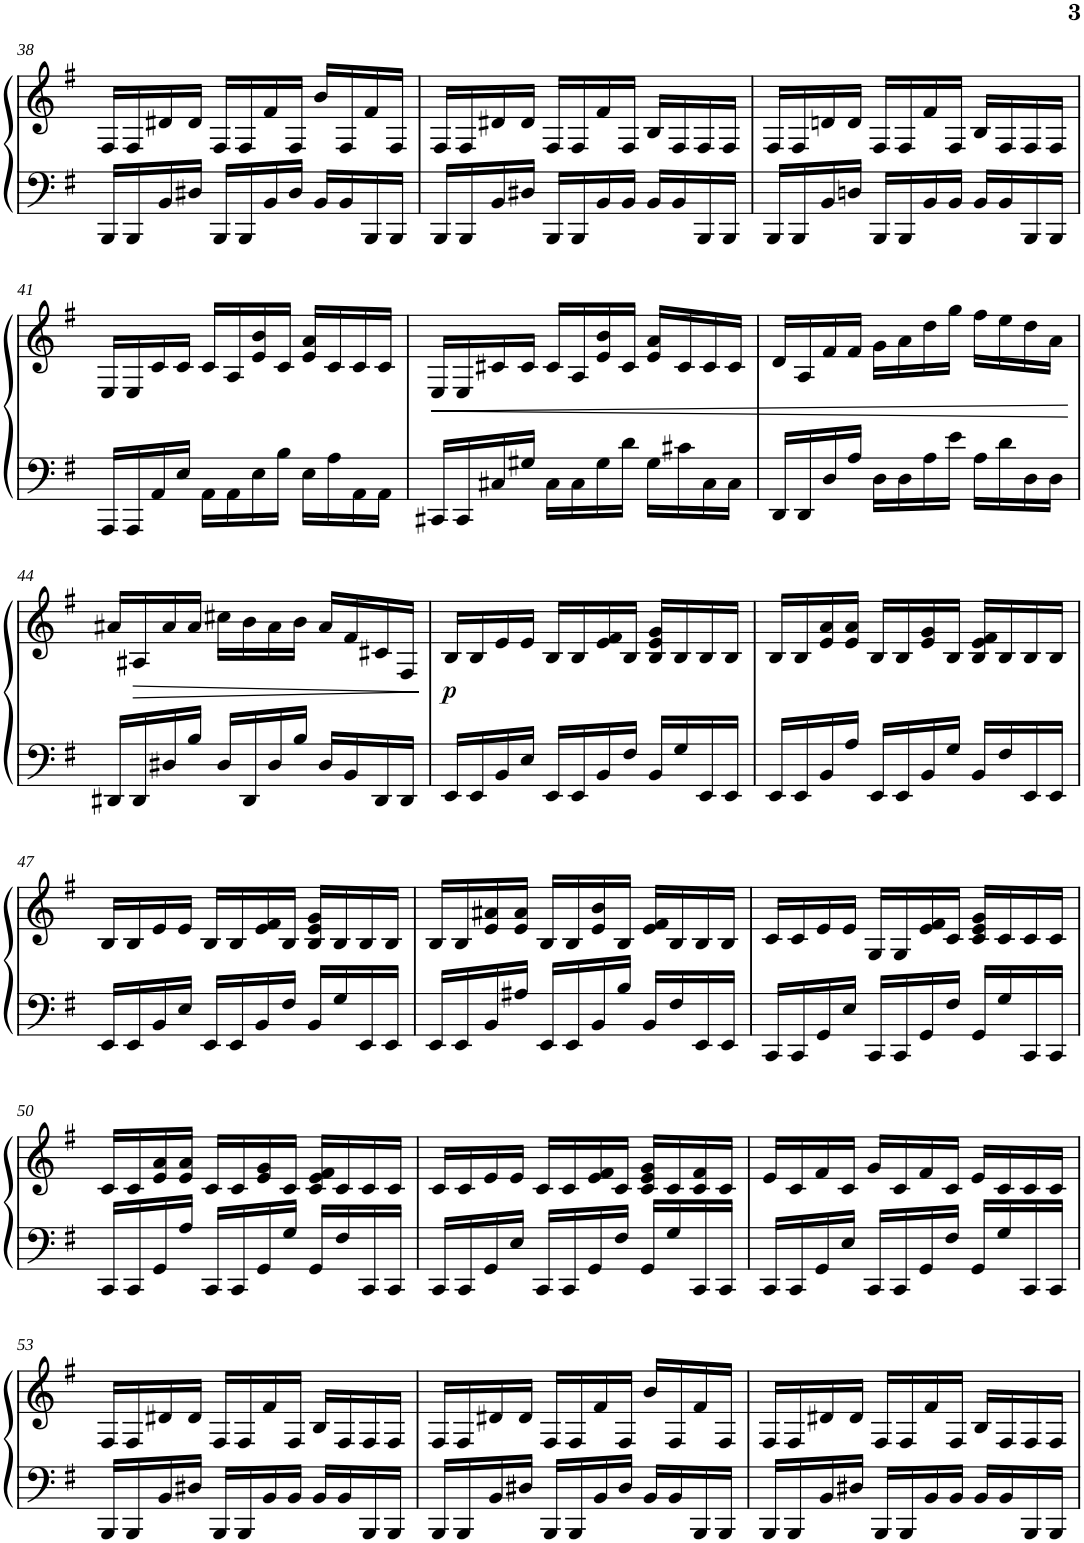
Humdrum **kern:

**kern	**kern	**dynam
*part1	*part1	*part1
*staff2	*staff1	*staff1/2
*I"Piano	*	*
*I'Pno.	*	*
!!LO:PB:g=z
*clefF4	*clefG2	*
*k[f#]	*k[f#]	*
*M3/4	*M3/4	*
=38	=38	=38
16BBB/LL	16F#/LL	.
16BBB/	16F#/	.
16BB/	16d#X/	.
16D#X/JJ	16d#/JJ	.
16BBB/LL	16F#/LL	.
16BBB/	16F#/	.
16BB/	16f#/	.
16D#/JJ	16F#/JJ	.
16BB/LL	16b/LL	.
16BB/	16F#/	.
16BBB/	16f#/	.
16BBB/JJ	16F#/JJ	.
=39	=39	=39
16BBB/LL	16F#/LL	.
16BBB/	16F#/	.
16BB/	16d#X/	.
16D#X/JJ	16d#/JJ	.
16BBB/LL	16F#/LL	.
16BBB/	16F#/	.
16BB/	16f#/	.
16BB/JJ	16F#/JJ	.
16BB/LL	16B/LL	.
16BB/	16F#/	.
16BBB/	16F#/	.
16BBB/JJ	16F#/JJ	.
=40	=40	=40
16BBB/LL	16F#/LL	.
16BBB/	16F#/	.
16BB/	16dn/	.
16Dn/JJ	16d/JJ	.
16BBB/LL	16F#/LL	.
16BBB/	16F#/	.
16BB/	16f#/	.
16BB/JJ	16F#/JJ	.
16BB/LL	16B/LL	.
16BB/	16F#/	.
16BBB/	16F#/	.
16BBB/JJ	16F#/JJ	.
!!LO:LB:g=z
=41	=41	=41
16AAA/LL	16E/LL	.
16AAA/	16E/	.
16AA/	16c/	.
16E/JJ	16c/JJ	.
16AA\LL	16c/LL	.
16AA\	16A/	.
16E\	16e/ 16b/	.
16B\JJ	16c/JJ	.
16E\LL	16e/ 16a/LL	.
16A\	16c/	.
16AA\	16c/	.
16AA\JJ	16c/JJ	.
=42	=42	=42
!	!	!LO:HP:b
16CC#X/LL	16E/LL	<
16CC#/	16E/	.
16C#X/	16c#X/	.
16G#X/JJ	16c#/JJ	.
16C#\LL	16c#/LL	.
16C#\	16A/	.
16G#\	16e/ 16b/	.
16d\JJ	16c#/JJ	.
16G#\LL	16e/ 16a/LL	.
16c#X\	16c#/	.
16C#\	16c#/	.
16C#\JJ	16c#/JJ	.
=43	=43	=43
16DD/LL	16d/LL	.
16DD/	16A/	.
16D/	16f#/	.
16A/JJ	16f#/JJ	.
16D\LL	16g\LL	.
16D\	16a\	.
16A\	16dd\	.
16e\JJ	16gg\JJ	.
16A\LL	16ff#\LL	.
16d\	16ee\	.
16D\	16dd\	.
16D\JJ	16a\JJ	.
.	.	[
!!LO:LB:g=z
=44	=44	=44
16DD#X/LL	16a#X/LL	.
!	!	!LO:HP:b
16DD#/	16A#X/	>
16D#X/	16a#/	.
16B/JJ	16a#/JJ	.
16D#/LL	16cc#X\LL	.
16DD#/	16b\	.
16D#/	16a#\	.
16B/JJ	16b\JJ	.
16D#/LL	16a#/LL	.
16BB/	16f#/	.
16DD#/	16c#X/	.
16DD#/JJ	16F#/JJ	.
.	.	]
=45	=45	=45
!	!	!LO:DY:b
16EE/LL	16B/LL	p
16EE/	16B/	.
16BB/	16e/	.
16E/JJ	16e/JJ	.
16EE/LL	16B/LL	.
16EE/	16B/	.
16BB/	16e/ 16f#/	.
16F#/JJ	16B/JJ	.
16BB/LL	16B/ 16e/ 16g/LL	.
16G/	16B/	.
16EE/	16B/	.
16EE/JJ	16B/JJ	.
=46	=46	=46
16EE/LL	16B/LL	.
16EE/	16B/	.
16BB/	16e/ 16a/	.
16A/JJ	16e/ 16a/JJ	.
16EE/LL	16B/LL	.
16EE/	16B/	.
16BB/	16e/ 16g/	.
16G/JJ	16B/JJ	.
16BB/LL	16B/ 16e/ 16f#/LL	.
16F#/	16B/	.
16EE/	16B/	.
16EE/JJ	16B/JJ	.
!!LO:LB:g=z
=47	=47	=47
16EE/LL	16B/LL	.
16EE/	16B/	.
16BB/	16e/	.
16E/JJ	16e/JJ	.
16EE/LL	16B/LL	.
16EE/	16B/	.
16BB/	16e/ 16f#/	.
16F#/JJ	16B/JJ	.
16BB/LL	16B/ 16e/ 16g/LL	.
16G/	16B/	.
16EE/	16B/	.
16EE/JJ	16B/JJ	.
=48	=48	=48
16EE/LL	16B/LL	.
16EE/	16B/	.
16BB/	16e/ 16a#X/	.
16A#X/JJ	16e/ 16a#/JJ	.
16EE/LL	16B/LL	.
16EE/	16B/	.
16BB/	16e/ 16b/	.
16B/JJ	16B/JJ	.
16BB/LL	16e/ 16f#/LL	.
16F#/	16B/	.
16EE/	16B/	.
16EE/JJ	16B/JJ	.
=49	=49	=49
16CC/LL	16c/LL	.
16CC/	16c/	.
16GG/	16e/	.
16E/JJ	16e/JJ	.
16CC/LL	16G/LL	.
16CC/	16G/	.
16GG/	16e/ 16f#/	.
16F#/JJ	16c/JJ	.
16GG/LL	16c/ 16e/ 16g/LL	.
16G/	16c/	.
16CC/	16c/	.
16CC/JJ	16c/JJ	.
!!LO:LB:g=z
=50	=50	=50
16CC/LL	16c/LL	.
16CC/	16c/	.
16GG/	16e/ 16a/	.
16A/JJ	16e/ 16a/JJ	.
16CC/LL	16c/LL	.
16CC/	16c/	.
16GG/	16e/ 16g/	.
16G/JJ	16c/JJ	.
16GG/LL	16c/ 16e/ 16f#/LL	.
16F#/	16c/	.
16CC/	16c/	.
16CC/JJ	16c/JJ	.
=51	=51	=51
16CC/LL	16c/LL	.
16CC/	16c/	.
16GG/	16e/	.
16E/JJ	16e/JJ	.
16CC/LL	16c/LL	.
16CC/	16c/	.
16GG/	16e/ 16f#/	.
16F#/JJ	16c/JJ	.
16GG/LL	16c/ 16e/ 16g/LL	.
16G/	16c/	.
16CC/	16c/ 16f#/	.
16CC/JJ	16c/JJ	.
=52	=52	=52
16CC/LL	16e/LL	.
16CC/	16c/	.
16GG/	16f#/	.
16E/JJ	16c/JJ	.
16CC/LL	16g/LL	.
16CC/	16c/	.
16GG/	16f#/	.
16F#/JJ	16c/JJ	.
16GG/LL	16e/LL	.
16G/	16c/	.
16CC/	16c/	.
16CC/JJ	16c/JJ	.
!!LO:LB:g=z
=53	=53	=53
16BBB/LL	16F#/LL	.
16BBB/	16F#/	.
16BB/	16d#X/	.
16D#X/JJ	16d#/JJ	.
16BBB/LL	16F#/LL	.
16BBB/	16F#/	.
16BB/	16f#/	.
16BB/JJ	16F#/JJ	.
16BB/LL	16B/LL	.
16BB/	16F#/	.
16BBB/	16F#/	.
16BBB/JJ	16F#/JJ	.
=54	=54	=54
16BBB/LL	16F#/LL	.
16BBB/	16F#/	.
16BB/	16d#X/	.
16D#X/JJ	16d#/JJ	.
16BBB/LL	16F#/LL	.
16BBB/	16F#/	.
16BB/	16f#/	.
16D#/JJ	16F#/JJ	.
16BB/LL	16b/LL	.
16BB/	16F#/	.
16BBB/	16f#/	.
16BBB/JJ	16F#/JJ	.
=55	=55	=55
16BBB/LL	16F#/LL	.
16BBB/	16F#/	.
16BB/	16d#X/	.
16D#X/JJ	16d#/JJ	.
16BBB/LL	16F#/LL	.
16BBB/	16F#/	.
16BB/	16f#/	.
16BB/JJ	16F#/JJ	.
16BB/LL	16B/LL	.
16BB/	16F#/	.
16BBB/	16F#/	.
16BBB/JJ	16F#/JJ	.
=	=	=
*-	*-	*-
